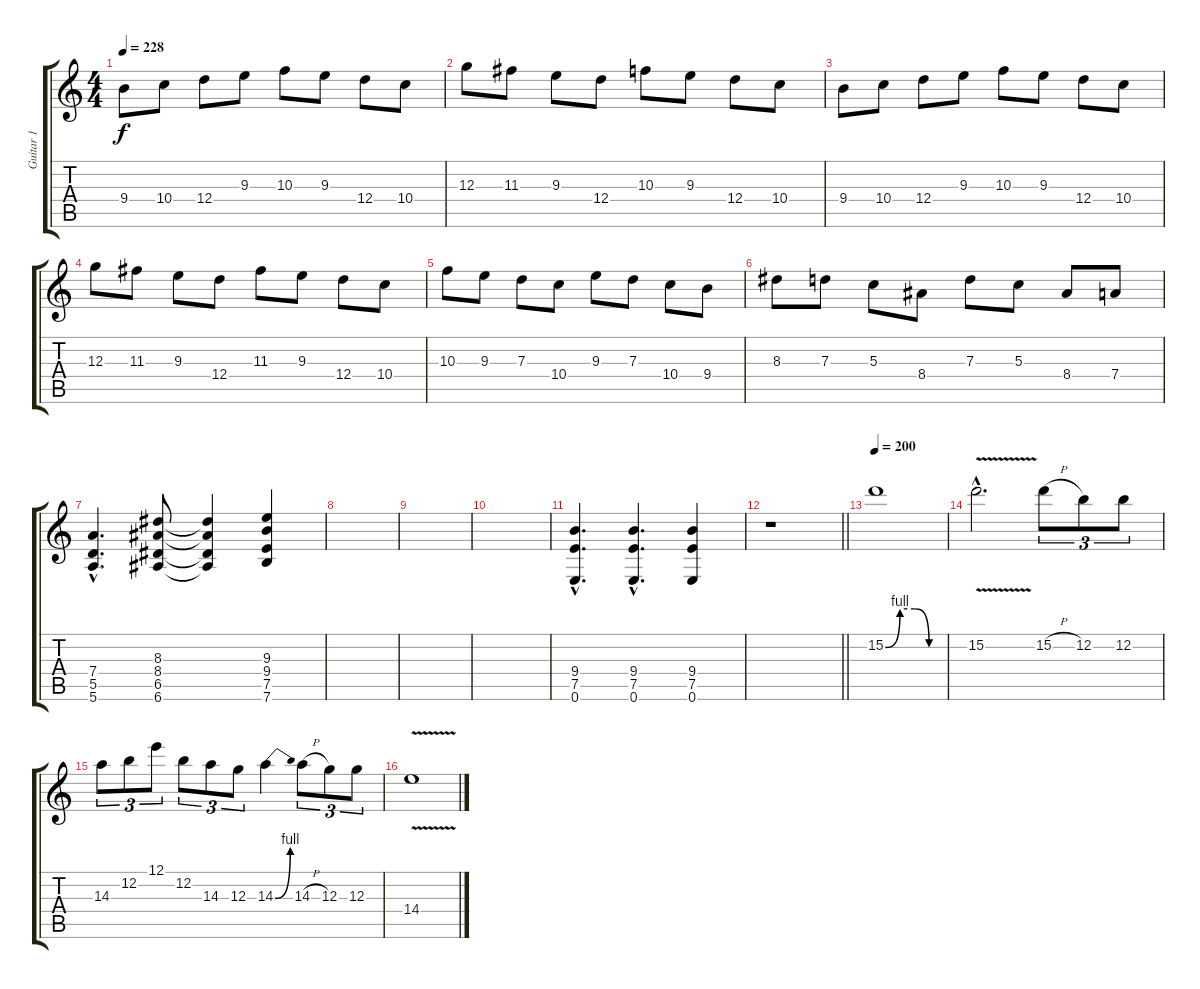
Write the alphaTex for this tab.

\track ("Guitar 1" "Guitar 1") {instrument distortionguitar}
\staff {score tabs}
\tuning (E4 B3 G3 D3 A2 E2) {hide}
\ts (4 4)
\tempo 228
\clef g2
\ks c
9.4.8{dy f} 10.4.8 12.4.8 9.3.8 10.3.8 9.3.8 12.4.8 10.4.8 |
12.3.8 11.3.8 9.3.8 12.4.8 10.3.8 9.3.8 12.4.8 10.4.8 |
9.4.8 10.4.8 12.4.8 9.3.8 10.3.8 9.3.8 12.4.8 10.4.8 |
12.3.8 11.3.8 9.3.8 12.4.8 11.3.8 9.3.8 12.4.8 10.4.8 |
10.3.8 9.3.8 7.3.8 10.4.8 9.3.8 7.3.8 10.4.8 9.4.8 |
8.3.8 7.3.8 5.3.8 8.4.8 7.3.8 5.3.8 8.4.8 7.4.8 |
(7.4{hac} 5.5{hac} 5.6{hac}).4{d} (8.3 8.4 6.5 6.6).8 (8.3{t} 8.4{t} 6.5{t} 6.6{t}).4 (9.3 9.4 7.5 7.6).4 |
|
|
|
(9.4{hac} 7.5{hac} 0.6{hac}).4{d} (9.4{hac} 7.5{hac} 0.6{hac}).4{d} (9.4 7.5 0.6).4 |
\barLineRight lightlight
r.1 |
\tempo 200
15.2{be (custom 0 0 15 4 30 4 45 0 60 0)}.1{instrument overdrivenguitar} |
15.2{v hac}.2{d} 15.2{h}.8{tu (3 2)} 12.2.8{tu (3 2)} 12.2.8{tu (3 2)} |
14.3.8{tu (3 2)} 12.2.8{tu (3 2)} 12.1.8{tu (3 2)} 12.2.8{tu (3 2)} 14.3.8{tu (3 2)} 12.3.8{tu (3 2)} 14.3{be (bend 0 0 60 4)}.4 14.3{h}.8{tu (3 2)} 12.3.8{tu (3 2)} 12.3.8{tu (3 2)} |
14.4{v}.1
